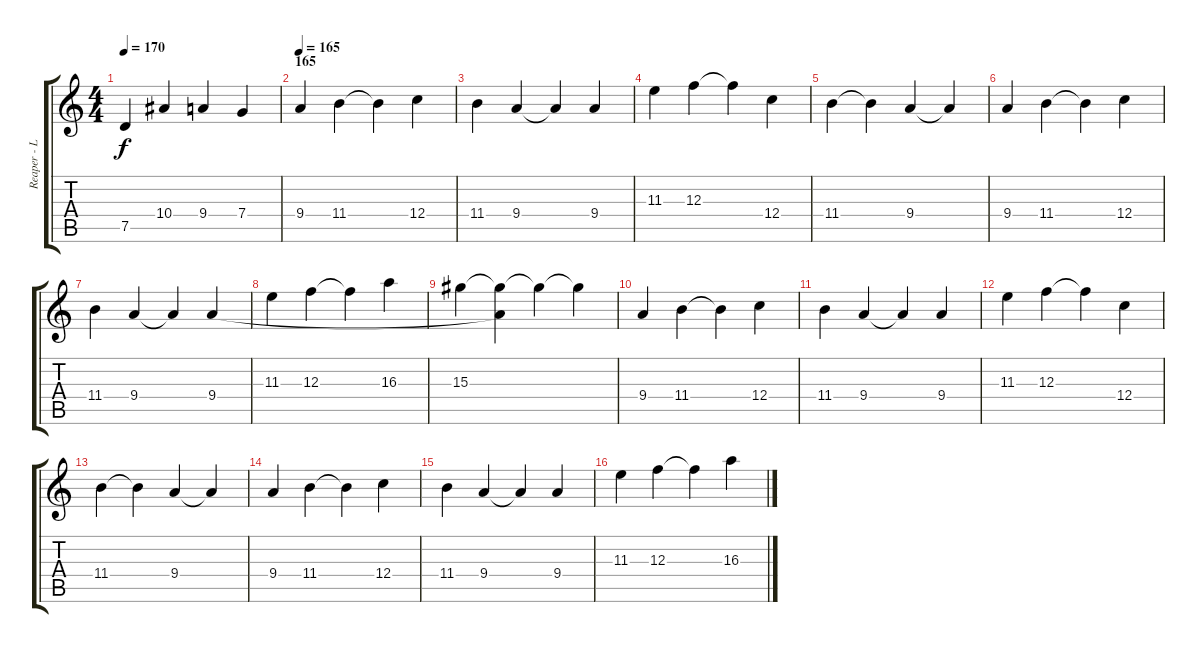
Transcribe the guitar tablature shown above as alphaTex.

\track ("Reaper - Left" "Reaper - L") {instrument overdrivenguitar}
\staff {score tabs}
\tuning (D4 A3 F3 C3 G2 C2) {hide}
\ts (4 4)
\tempo 170
\clef g2
\ks c
7.5.4{dy f} 10.4.4 9.4.4 7.4.4 |
\section ("" "165")
\tempo 165
9.4.4 11.4.4 11.4{t}.4 12.4.4 |
11.4.4 9.4.4 9.4{t}.4 9.4.4 |
11.3.4 12.3.4 12.3{t}.4 12.4.4 |
11.4.4 11.4{t}.4 9.4.4 9.4{t}.4 |
9.4.4 11.4.4 11.4{t}.4 12.4.4 |
11.4.4 9.4.4 9.4{t}.4 9.4.4 |
11.3.4 12.3.4 12.3{t}.4 16.3.4 |
15.3.4 (15.3{t} 9.4{t}).4 15.3{t}.4 15.3{t}.4 |
9.4.4 11.4.4 11.4{t}.4 12.4.4 |
11.4.4 9.4.4 9.4{t}.4 9.4.4 |
11.3.4 12.3.4 12.3{t}.4 12.4.4 |
11.4.4 11.4{t}.4 9.4.4 9.4{t}.4 |
9.4.4 11.4.4 11.4{t}.4 12.4.4 |
11.4.4 9.4.4 9.4{t}.4 9.4.4 |
11.3.4 12.3.4 12.3{t}.4 16.3.4
